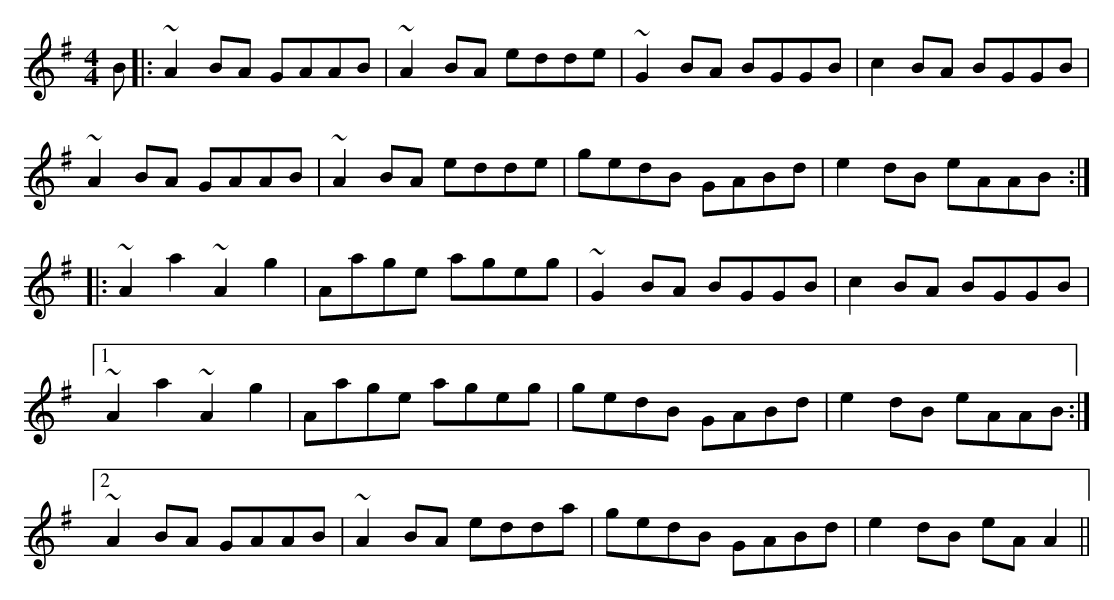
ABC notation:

X:1
M:4/4
K:Ador
B|: ~A2 BA GAAB|~A2 BA edde|~G2BA BGGB|c2 BA BGGB|
 ~A2 BA GAAB|~A2 BA edde|gedB GABd|e2 dB eAAB:|
|:~A2 a2 ~A2 g2|Aage ageg|~G2 BA BGGB|c2 BA BGGB|
[1~A2 a2 ~A2 g2|Aage ageg|gedB GABd|e2 dB eAAB:|
[2 ~A2 BA GAAB|~A2 BA edda|gedB GABd|e2 dB eA A2||
